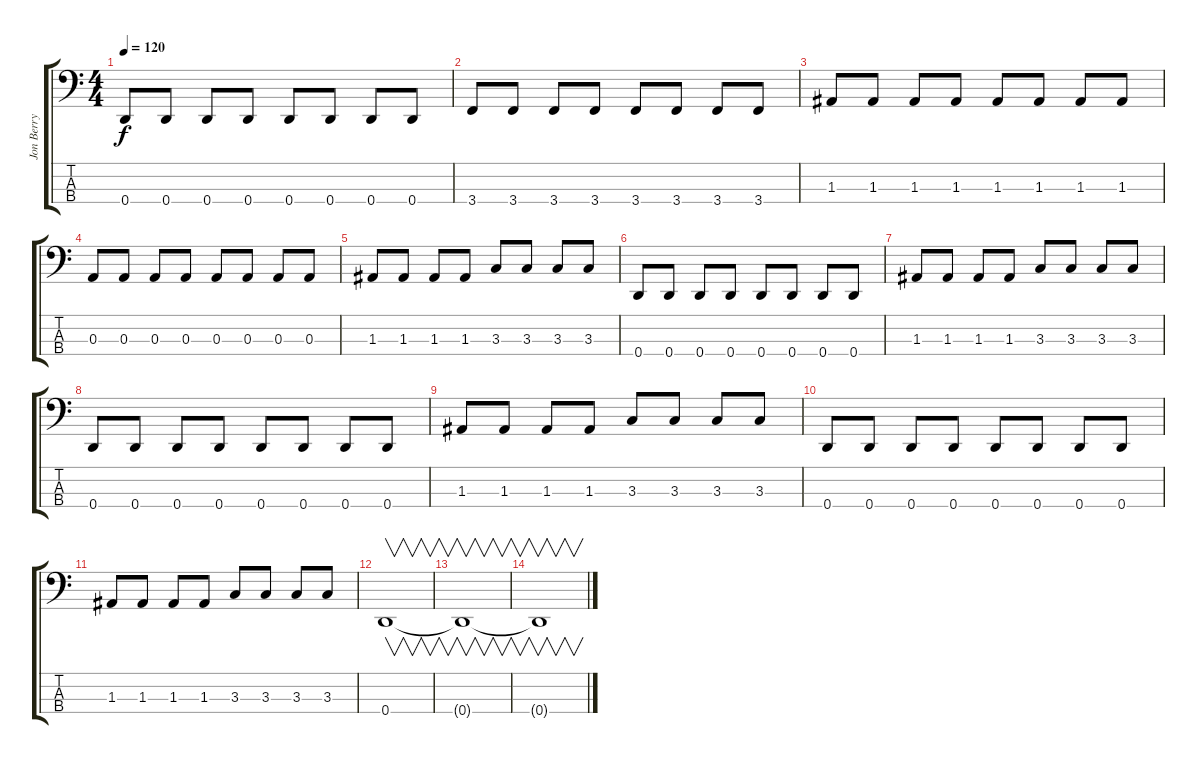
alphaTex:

\track ("Jon Berry Bass" "Jon Berry ") {instrument electricbassfinger}
\staff {score tabs}
\tuning (G2 D2 A1 D1) {hide}
\ts (4 4)
\tempo 120
\clef f4
\ks c
0.4.8{dy f} 0.4.8 0.4.8 0.4.8 0.4.8 0.4.8 0.4.8 0.4.8 |
3.4.8 3.4.8 3.4.8 3.4.8 3.4.8 3.4.8 3.4.8 3.4.8 |
1.3.8 1.3.8 1.3.8 1.3.8 1.3.8 1.3.8 1.3.8 1.3.8 |
0.3.8 0.3.8 0.3.8 0.3.8 0.3.8 0.3.8 0.3.8 0.3.8 |
1.3.8 1.3.8 1.3.8 1.3.8 3.3.8 3.3.8 3.3.8 3.3.8 |
0.4.8 0.4.8 0.4.8 0.4.8 0.4.8 0.4.8 0.4.8 0.4.8 |
1.3.8 1.3.8 1.3.8 1.3.8 3.3.8 3.3.8 3.3.8 3.3.8 |
0.4.8 0.4.8 0.4.8 0.4.8 0.4.8 0.4.8 0.4.8 0.4.8 |
1.3.8 1.3.8 1.3.8 1.3.8 3.3.8 3.3.8 3.3.8 3.3.8 |
0.4.8 0.4.8 0.4.8 0.4.8 0.4.8 0.4.8 0.4.8 0.4.8 |
1.3.8 1.3.8 1.3.8 1.3.8 3.3.8 3.3.8 3.3.8 3.3.8 |
0.4.1{v} |
0.4{t}.1{v} |
0.4{t}.1{v}
